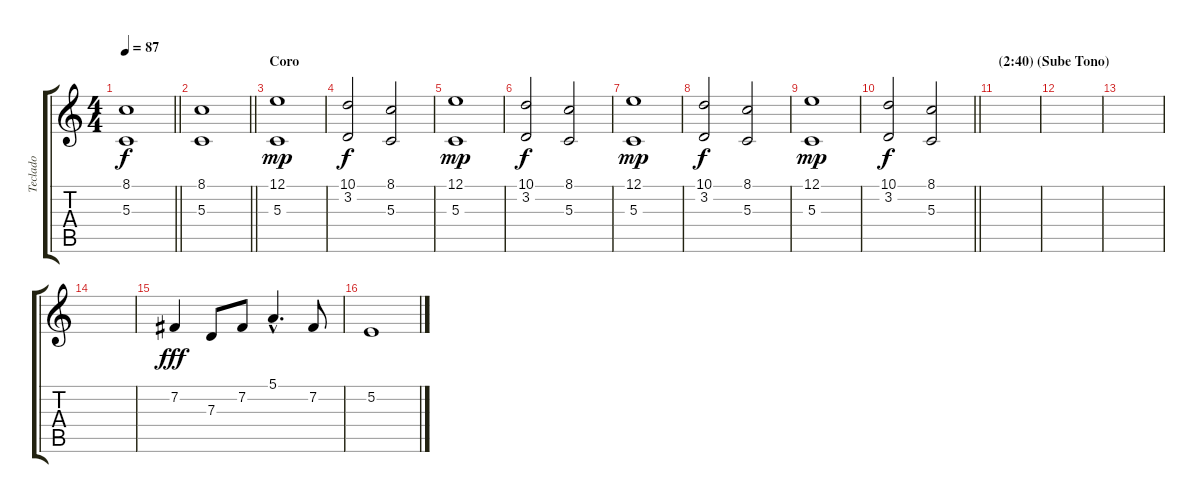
\track ("Teclado " "Teclado ") {instrument musicbox}
\staff {score tabs}
\tuning (E4 B3 G3 D3 A2 E2) {hide}
\ts (4 4)
\tempo 87
\clef g2
\barLineRight lightlight
\ks c
(8.1 5.3).1{dy f} |
\barLineRight lightlight
(8.1 5.3).1 |
\section ("" "Coro")
(12.1 5.3).1{dy mp} |
(10.1 3.2).2{dy f} (8.1 5.3).2 |
(12.1 5.3).1{dy mp} |
(10.1 3.2).2{dy f} (8.1 5.3).2 |
(12.1 5.3).1{dy mp} |
(10.1 3.2).2{dy f} (8.1 5.3).2 |
(12.1 5.3).1{dy mp} |
\barLineRight lightlight
(10.1 3.2).2{dy f} (8.1 5.3).2 |
\section ("" "(2:40) (Sube Tono)")
|
|
|
|
7.2.4{dy fff} 7.3.8 7.2.8 5.1{hac}.4{d} 7.2.8 |
5.2.1
